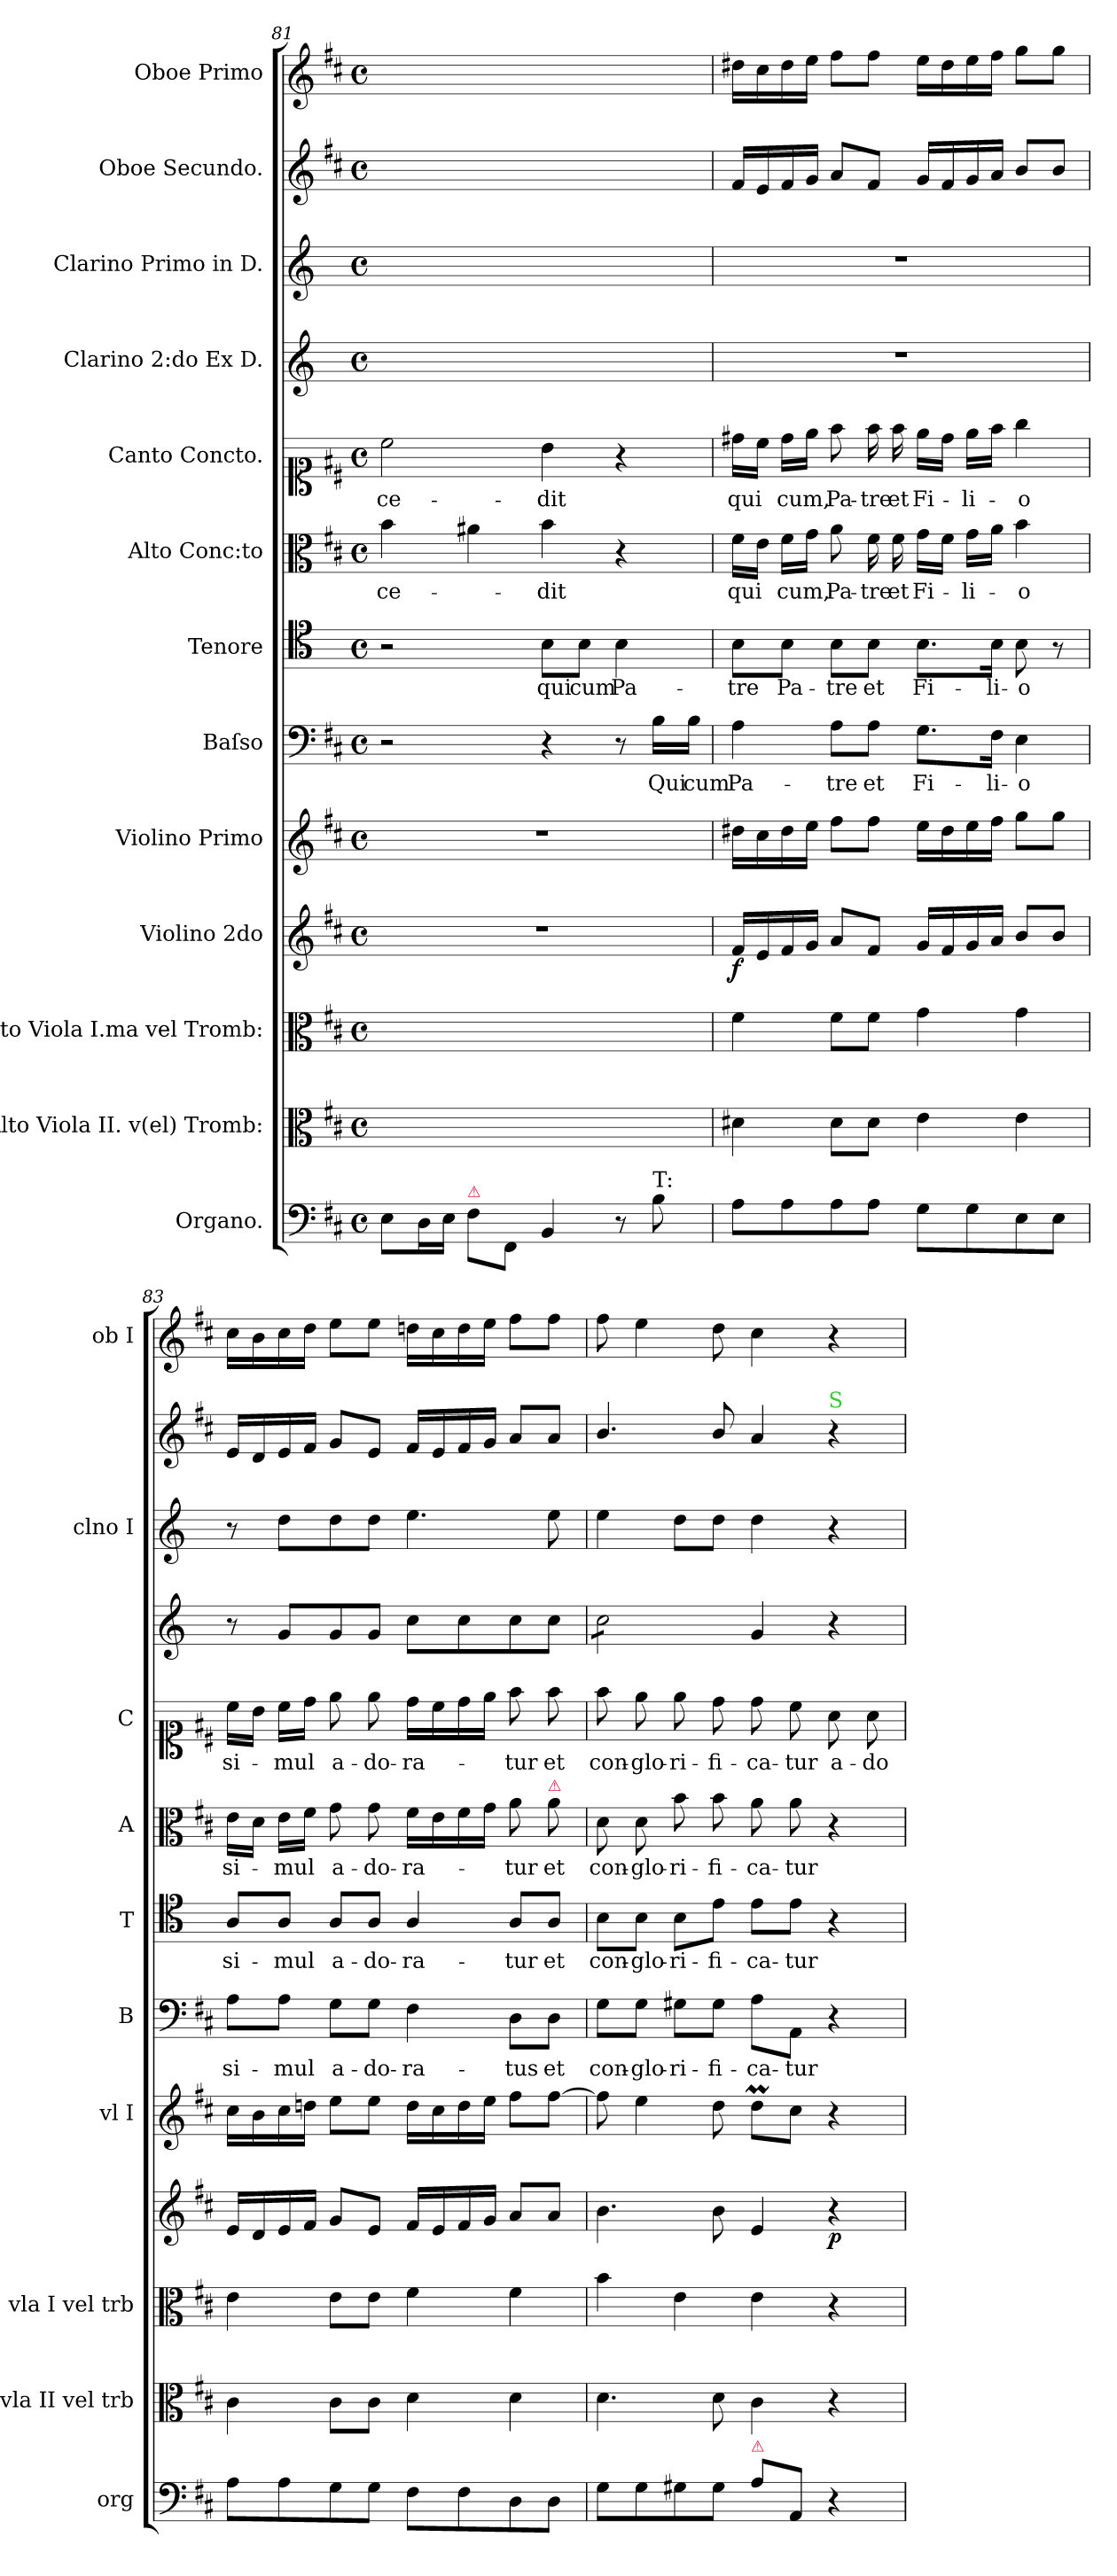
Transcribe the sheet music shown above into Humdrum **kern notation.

**kern	**kern	**kern	**kern	**dynam	**kern	**kern	**text	**kern	**text	**kern	**text	**kern	**text	**kern	**kern	**kern	**kern
*part13	*part12	*part11	*part10	*part10	*part9	*part8	*part8	*part7	*part7	*part6	*part6	*part5	*part5	*part4	*part3	*part2	*part1
*staff13	*staff12	*staff11	*staff10	*staff10	*staff9	*staff8	*staff8	*staff7	*staff7	*staff6	*staff6	*staff5	*staff5	*staff4	*staff3	*staff2	*staff1
*I"Organo.	*I"Alto Viola II. v(el) Tromb:	*I"Alto Viola I.ma vel Tromb:	*I"Violino 2do	*	*I"Violino Primo	*I"Baſso	*	*I"Tenore	*	*I"Alto Conc:to	*	*I"Canto Concto.	*	*I"Clarino 2:do Ex D.	*I"Clarino Primo in D.	*I"Oboe Secundo.	*I"Oboe Primo
*I'org	*I'vla II vel trb	*I'vla I vel trb	*	*	*I'vl I	*I'B	*	*I'T	*	*I'A	*	*I'C	*	*	*I'clno I	*	*I'ob I
*clefF4	*clefC3	*clefC3	*clefG2	*	*clefG2	*clefF4	*	*clefC4	*	*clefC3	*	*clefC1	*	*clefG2	*clefG2	*clefG2	*clefG2
*	*	*	*	*	*	*	*	*	*	*	*	*	*	*ITrd-1c-2	*ITrd-1c-2	*	*
*k[f#c#]	*k[f#c#]	*k[f#c#]	*k[f#c#]	*	*k[f#c#]	*k[f#c#]	*	*k[]	*	*k[f#c#]	*	*k[f#c#]	*	*k[f#c#]	*k[f#c#]	*k[f#c#]	*k[f#c#]
*M4/4	*M4/4	*M4/4	*M4/4	*	*M4/4	*M4/4	*	*M4/4	*	*M4/4	*	*M4/4	*	*M4/4	*M4/4	*M4/4	*M4/4
*met(c)	*met(c)	*met(c)	*met(c)	*	*met(c)	*met(c)	*	*met(c)	*	*met(c)	*	*met(c)	*	*met(c)	*met(c)	*met(c)	*met(c)
=81	=81	=81	=81	=81	=81	=81	=81	=81	=81	=81	=81	=81	=81	=81	=81	=81	=81
8E\L	1ryy	1ryy	1r	.	1r	2r	.	2r	.	4b\	-ce-	2cc#\	-ce-	1ryy	1ryy	1ryy	1ryy
16D\L	.	.	.	.	.	.	.	.	.	.	.	.	.	.	.	.	.
16E\JJ	.	.	.	.	.	.	.	.	.	.	.	.	.	.	.	.	.
!LO:TX:a:color=crimson:t=⚠	!	!	!	!	!	!	!	!	!	!	!	!	!	!	!	!	!
8F#\L	.	.	.	.	.	.	.	.	.	4a#X\	.	.	.	.	.	.	.
8FF#\J	.	.	.	.	.	.	.	.	.	.	.	.	.	.	.	.	.
4BB/	.	.	.	.	.	4r	.	8B\L	qui	4b\	-dit	4b\	-dit	.	.	.	.
.	.	.	.	.	.	.	.	8B\J	cum	.	.	.	.	.	.	.	.
8r	.	.	.	.	.	8r	.	4B\	Pa-	4r	.	4r	.	.	.	.	.
!LO:TX:a:t=T&colon;	!	!	!	!	!	!	!	!	!	!	!	!	!	!	!	!	!
8B\	.	.	.	.	.	16B\LL	Qui	.	.	.	.	.	.	.	.	.	.
.	.	.	.	.	.	16B\JJ	cum	.	.	.	.	.	.	.	.	.	.
=82	=82	=82	=82	=82	=82	=82	=82	=82	=82	=82	=82	=82	=82	=82	=82	=82	=82
8A\L	4d#X\	4f#\	16f#/LL	f	16dd#X\LL	4A\	Pa-	8B\L	-tre	16f#\LL	qui	16dd#X\LL	qui	1r	1r	16f#/LL	16dd#X\LL
.	.	.	16e/	.	16cc#\	.	.	.	.	16e\JJ	.	16cc#\JJ	.	.	.	16e/	16cc#\
!	!	!	!	!	!	!	!	!	!LO:LY:i	!	!	!	!	!	!	!	!
8A\	.	.	16f#/	.	16dd#\	.	.	8B\J	Pa-	16f#\LL	cum,	16dd#\LL	cum,	.	.	16f#/	16dd#\
.	.	.	16g/JJ	.	16ee\JJ	.	.	.	.	16g\JJ	.	16ee\JJ	.	.	.	16g/JJ	16ee\JJ
!	!	!	!	!	!	!	!	!	!LO:LY:i	!	!	!	!	!	!	!	!
8A\	8d#\L	8f#\L	8a/L	.	8ff#\L	8A\L	-tre	8B\L	-tre	8a\	Pa-	8ff#\	Pa-	.	.	8a/L	8ff#\L
8A\J	8d#\J	8f#\J	8f#/J	.	8ff#\J	8A\J	et	8B\J	et	16f#\	-tre	16ff#\	-tre	.	.	8f#/J	8ff#\J
.	.	.	.	.	.	.	.	.	.	16f#\	et	16ff#\	et	.	.	.	.
8G\L	4e\	4g\	16g/LL	.	16ee\LL	8.G\L	Fi-	8.B\L	Fi-	16g\LL	Fi-	16ee\LL	Fi-	.	.	16g/LL	16ee\LL
.	.	.	16f#/	.	16dd#\	.	.	.	.	16f#\JJ	.	16dd#\JJ	.	.	.	16f#/	16dd#\
8G\	.	.	16g/	.	16ee\	.	.	.	.	16g\LL	-li-	16ee\LL	-li-	.	.	16g/	16ee\
.	.	.	16a/JJ	.	16ff#\JJ	16F#\Jk	-li-	16B\Jk	-li-	16a\JJ	.	16ff#\JJ	.	.	.	16a/JJ	16ff#\JJ
8E\	4e\	4g\	8b/L	.	8gg\L	4E\	-o	8B\	-o	4b\	-o	4gg\	-o	.	.	8b/L	8gg\L
8E\J	.	.	8b/J	.	8gg\J	.	.	8r	.	.	.	.	.	.	.	8b/J	8gg\J
=83	=83	=83	=83	=83	=83	=83	=83	=83	=83	=83	=83	=83	=83	=83	=83	=83	=83
8A\L	4c#\	4e\	16e/LL	.	16cc#\LL	8A\L	si-	8A/L	si-	16e\LL	si-	16cc#\LL	si-	8r	8r	16e/LL	16cc#\LL
.	.	.	16d/	.	16b\	.	.	.	.	16d\JJ	.	16b\JJ	.	.	.	16d/	16b\
8A\	.	.	16e/	.	16cc#\	8A\J	-mul	8A/J	-mul	16e\LL	-mul	16cc#\LL	-mul	8a/L	8ee\L	16e/	16cc#\
.	.	.	16f#/JJ	.	16ddn\JJ	.	.	.	.	16f#\JJ	.	16dd\JJ	.	.	.	16f#/JJ	16dd\JJ
8G\	8c#\L	8e\L	8g/L	.	8ee\L	8G\L	a-	8A/L	a-	8g\	a-	8ee\	a-	8a/	8ee\	8g/L	8ee\L
8G\J	8c#\J	8e\J	8e/J	.	8ee\J	8G\J	-do-	8A/J	-do-	8g\	-do-	8ee\	-do-	8a/J	8ee\J	8e/J	8ee\J
8F#\L	4d\	4f#\	16f#/LL	.	16dd\LL	4F#\	-ra-	4A/	-ra-	16f#\LL	-ra-	16dd\LL	-ra-	8dd\L	4.ff#\	16f#/LL	16ddn\LL
.	.	.	16e/	.	16cc#\	.	.	.	.	16e\	.	16cc#\	.	.	.	16e/	16cc#\
8F#\	.	.	16f#/	.	16dd\	.	.	.	.	16f#\	.	16dd\	.	8dd\	.	16f#/	16dd\
.	.	.	16g/JJ	.	16ee\JJ	.	.	.	.	16g\JJ	.	16ee\JJ	.	.	.	16g/JJ	16ee\JJ
8D\	4d\	4f#\	8a/L	.	8ff#\L	8D\L	-tus	8A/L	-tur	8a\	-tur	8ff#\	-tur	8dd\	.	8a/L	8ff#\L
!	!	!	!	!	!	!	!	!	!	!LO:TX:a:color=crimson:t=⚠	!	!	!	!	!	!	!
8D\J	.	.	8a/J	.	[8ff#\J	8D\J	et	8A/J	et	8a\	et	8ff#\	et	8dd\J	8ff#\	8a/J	8ff#\J
=84	=84	=84	=84	=84	=84	=84	=84	=84	=84	=84	=84	=84	=84	=84	=84	=84	=84
*	*	*	*	*	*	*	*	*	*	*	*	*	*	*tremolo	*	*	*
8G\L	4.d\	4b\	4.b\	.	8ff#\]	8G\L	con-	8B\L	con-	8d\	con-	8ff#\	con-	8dd\L	4ff#\	4.b/	8ff#\
8G\	.	.	.	.	4ee\	8G\J	-glo-	8B\J	-glo-	8d\	-glo-	8ee\	-glo-	8dd\	.	.	4ee\
8G#X\	.	4e\	.	.	.	8G#X\L	-ri-	8B\L	-ri-	8b\	-ri-	8ee\	-ri-	8dd\	8ee\L	.	.
8G#\J	8d\	.	8b\	.	8dd\	8G#\J	-fi-	8e\J	-fi-	8b\	-fi-	8dd\	-fi-	8dd\J	8ee\J	8b/	8dd\
*	*	*	*	*	*	*	*	*	*	*	*	*	*	*Xtremolo	*	*	*
!LO:TX:a:color=crimson:t=⚠	!	!	!	!	!	!	!	!	!	!	!	!	!	!	!	!	!
8A\L	4c#\	4e\	4e/	.	8ddM\L	8A\L	-ca-	8e\L	-ca-	8a\	-ca-	8dd\	-ca-	4a/	4ee\	4a/	4cc#\
8AA/J	.	.	.	.	8cc#\J	8AA\J	-tur	8e\J	-tur	8a\	-tur	8cc#\	-tur	.	.	.	.
!	!	!	!	!	!	!	!	!	!	!	!	!	!	!	!	!LO:TX:a:color=limegreen:t=S	!
4r	4r	4r	4r	p	4r	4r	.	4r	.	4r	.	8a\	a-	4r	4r	4r	4r
.	.	.	.	.	.	.	.	.	.	.	.	8a\	-do-	.	.	.	.
=	=	=	=	=	=	=	=	=	=	=	=	=	=	=	=	=	=
*-	*-	*-	*-	*-	*-	*-	*-	*-	*-	*-	*-	*-	*-	*-	*-	*-	*-
